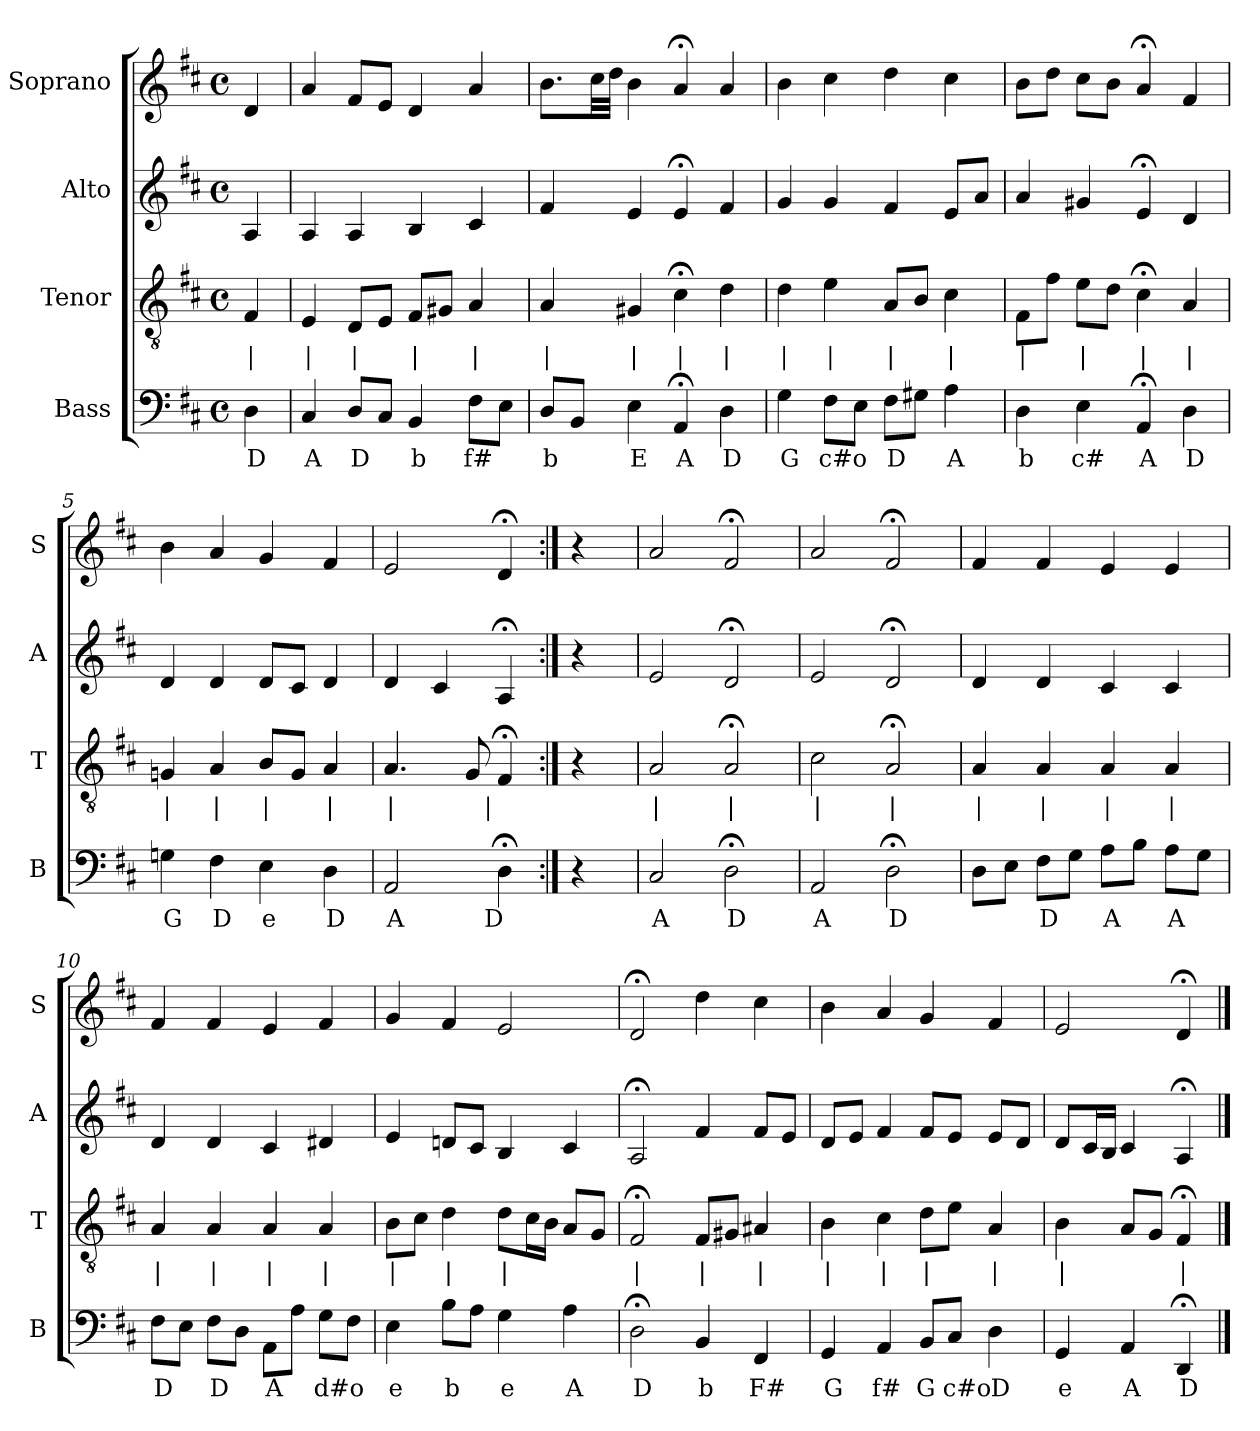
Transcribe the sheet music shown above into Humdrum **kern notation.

**kern	**text	**kern	**text	**kern	**kern
*part4	*part4	*part3	*part3	*part2	*part1
*staff4	*staff4	*staff3	*staff3	*staff2	*staff1
*I"Bass	*	*I"Tenor	*	*I"Alto	*I"Soprano
*I'B	*	*I'T	*	*I'A	*I'S
*clefF4	*	*clefGv2	*	*clefG2	*clefG2
*k[f#c#]	*	*k[f#c#]	*	*k[f#c#]	*k[f#c#]
*D:	*	*D:	*	*D:	*D:
*M4/4	*	*M4/4	*	*M4/4	*M4/4
*met(c)	*	*met(c)	*	*met(c)	*met(c)
*MM100	*	*MM100	*	*MM100	*MM100
=	=	=	=	=	=
4D	D	4F#	|	4A	4d
=1	=1	=1	=1	=1	=1
4C#	A	4E	|	4A	4a
8DL	D	8DL	|	4A	8f#L
8C#J	.	8EJ	.	.	8eJ
4BB	b	8F#L	|	4B	4d
.	.	8G#XJ	.	.	.
8F#L	f#	4A	|	4c#	4a
8EJ	.	.	.	.	.
=2	=2	=2	=2	=2	=2
8DL	b	4A	|	4f#	8.bL
8BBJ	.	.	.	.	.
.	.	.	.	.	32cc#LL
.	.	.	.	.	32ddJJJ
4E	E	4G#X	|	4e	4b
4AA;<	A	4c#;<	|	4e;<	4a;<
4D	D	4d	|	4f#	4a
=3	=3	=3	=3	=3	=3
4G	G	4d	|	4g	4b
8F#L	c#o	4e	|	4g	4cc#
8EJ	.	.	.	.	.
8F#L	D	8AL	|	4f#	4dd
8G#XJ	.	8BJ	.	.	.
4A	A	4c#	|	8eL	4cc#
.	.	.	.	8aJ	.
=4	=4	=4	=4	=4	=4
4D	b	8F#L	|	4a	8bL
.	.	8f#J	.	.	8ddJ
4E	c#	8eL	|	4g#X	8cc#L
.	.	8dJ	.	.	8bJ
4AA;<	A	4c#;<	|	4e;<	4a;<
4D	D	4A	|	4d	4f#
=5	=5	=5	=5	=5	=5
4Gn	G	4Gn	|	4d	4b
4F#	D	4A	|	4d	4a
4E	e	8BL	|	8dL	4g
.	.	8GJ	.	8c#J	.
4D	D	4A	|	4d	4f#
=6	=6	=6	=6	=6	=6
2AA	A	4.A	|	4d	2e
.	.	.	.	4c#	.
.	.	8G	.	.	.
4D;<	D	4F#;<	|	4A;<	4d;<
=:|!	=:|!	=:|!	=:|!	=:|!	=:|!
4r	.	4r	.	4r	4r
=7	=7	=7	=7	=7	=7
2C#	A	2A	|	2e	2a
2D;<	D	2A;<	|	2d;<	2f#;<
=8	=8	=8	=8	=8	=8
2AA	A	2c#	|	2e	2a
2D;<	D	2A;<	|	2d;<	2f#;<
=9	=9	=9	=9	=9	=9
8DL	.	4A	|	4d	4f#
8EJ	.	.	.	.	.
8F#L	D	4A	|	4d	4f#
8GJ	.	.	.	.	.
8AL	A	4A	|	4c#	4e
8BJ	.	.	.	.	.
8AL	A	4A	|	4c#	4e
8GJ	.	.	.	.	.
=10	=10	=10	=10	=10	=10
8F#L	D	4A	|	4d	4f#
8EJ	.	.	.	.	.
8F#L	D	4A	|	4d	4f#
8DJ	.	.	.	.	.
8AAL	A	4A	|	4c#	4e
8AJ	.	.	.	.	.
8GL	d#o	4A	|	4d#X	4f#
8F#J	.	.	.	.	.
=11	=11	=11	=11	=11	=11
4E	e	8BL	|	4e	4g
.	.	8c#J	.	.	.
8BL	b	4d	|	8dnL	4f#
8AJ	.	.	.	8c#J	.
4G	e	8dL	|	4B	2e
.	.	16c#L	.	.	.
.	.	16BJJ	.	.	.
4A	A	8AL	.	4c#	.
.	.	8GJ	.	.	.
=12	=12	=12	=12	=12	=12
2D;<	D	2F#;<	|	2A;<	2d;<
4BB	b	8F#L	|	4f#	4dd
.	.	8G#XJ	.	.	.
4FF#	F#	4A#X	|	8f#L	4cc#
.	.	.	.	8eJ	.
=13	=13	=13	=13	=13	=13
4GG	G	4B	|	8dL	4b
.	.	.	.	8eJ	.
4AA	f#	4c#	|	4f#	4a
8BBL	G	8dL	|	8f#L	4g
8C#J	c#o	8eJ	.	8eJ	.
4D	D	4A	|	8eL	4f#
.	.	.	.	8dJ	.
=14	=14	=14	=14	=14	=14
4GG	e	4B	|	8dL	2e
.	.	.	.	16c#L	.
.	.	.	.	16BJJ	.
4AA	A	8AL	.	4c#	.
.	.	8GJ	.	.	.
4DD;<	D	4F#;<	|	4A;<	4d;<
==	==	==	==	==	==
*-	*-	*-	*-	*-	*-
